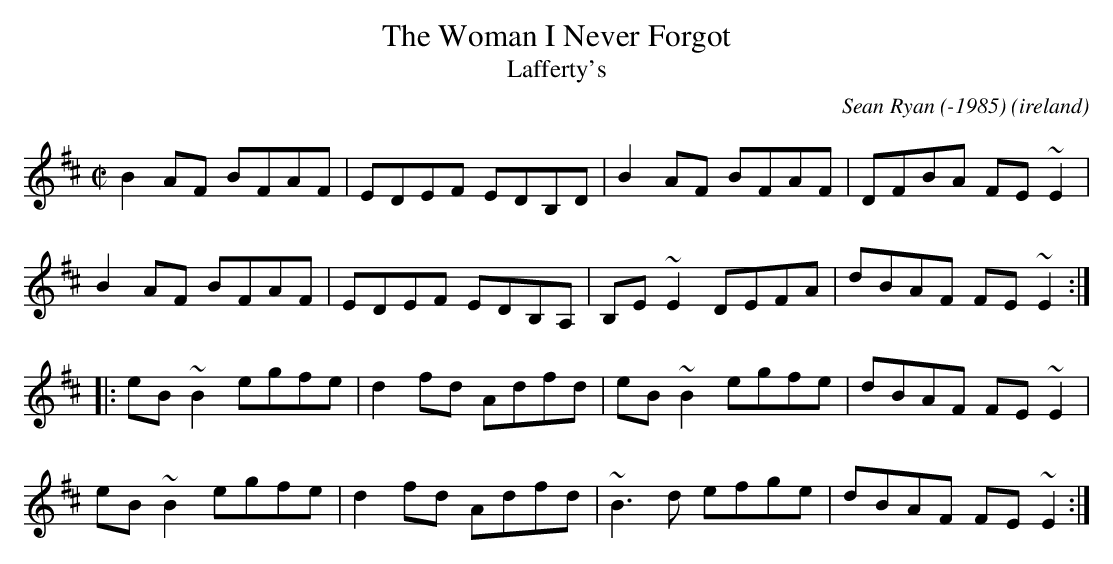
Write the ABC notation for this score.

X:1
T:Woman I Never Forgot, The
T:Lafferty's
O:ireland
C:Sean Ryan (-1985)
M:C|
K:Edor
B2AF BFAF|EDEF EDB,D|B2AF BFAF|DFBA FE~E2|
B2AF BFAF|EDEF EDB,A,|B,E~E2 DEFA|dBAF FE~E2:|
|:eB~B2 egfe|d2fd Adfd|eB~B2 egfe|dBAF FE~E2|
eB~B2 egfe|d2fd Adfd|~B3d efge|dBAF FE~E2:|
